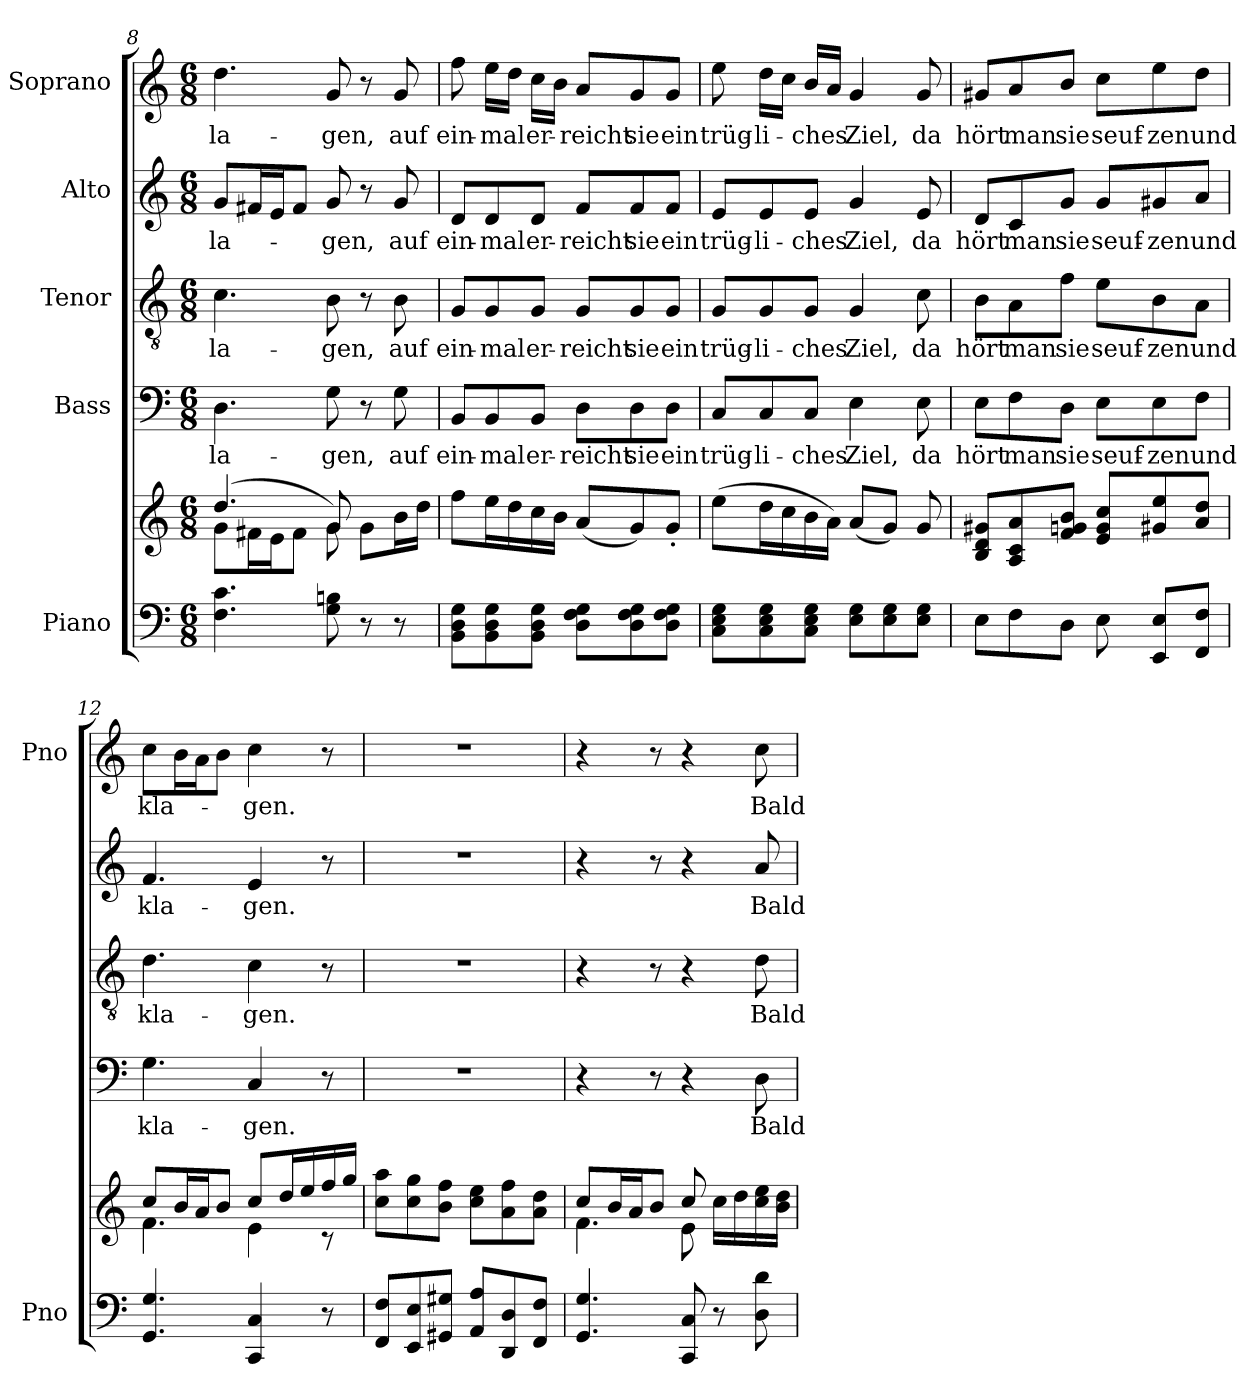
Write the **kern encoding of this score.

**kern	**kern	**kern	**text	**kern	**text	**kern	**text	**kern	**text
*part5	*part5	*part4	*part4	*part3	*part3	*part2	*part2	*part1	*part1
*staff6	*staff5	*staff4	*staff4	*staff3	*staff3	*staff2	*staff2	*staff1	*staff1
*I"Piano	*	*I"Bass	*	*I"Tenor	*	*I"Alto	*	*I"Soprano	*
*I'Pno	*	*	*	*	*	*	*	*I'Pno	*
!!LO:PB:g=z
*clefF4	*clefG2	*clefF4	*	*clefGv2	*	*clefG2	*	*clefG2	*
*k[]	*k[]	*k[]	*	*k[]	*	*k[]	*	*k[]	*
*C:	*C:	*C:	*	*C:	*	*C:	*	*C:	*
*M6/8	*M6/8	*M6/8	*	*M6/8	*	*M6/8	*	*M6/8	*
=8	=8	=8	=8	=8	=8	=8	=8	=8	=8
*	*^	*	*	*	*	*	*	*	*
4.F\ 4.c\	(4.dd/	8g\L	4.D\	-la-	4.c\	-la-	8g/L	-la-	4.dd\	-la-
.	.	16f#X\L	.	.	.	.	16f#X/L	.	.	.
.	.	16e\J	.	.	.	.	16e/J	.	.	.
.	.	8f#\J	.	.	.	.	8f#/J	.	.	.
8G\ 8Bn\	8g/)	8g\	8G\	-gen,	8B\	-gen,	8g/	-gen,	8g/	-gen,
8r	8g\L	4ryy	8r	.	8r	.	8r	.	8r	.
8r	16b\L	.	8G\	auf	8B\	auf	8g/	auf	8g/	auf
.	16dd\JJ	.	.	.	.	.	.	.	.	.
*	*v	*v	*	*	*	*	*	*	*	*
=9	=9	=9	=9	=9	=9	=9	=9	=9	=9
8BB\ 8D\ 8G\L	8ff\L	8BB/L	ein-	8G/L	ein-	8d/L	ein-	8ff\	ein-
8BB\ 8D\ 8G\	16ee\L	8BB/	-mal	8G/	-mal	8d/	-mal	16ee\LL	-mal
.	16dd\	.	.	.	.	.	.	16dd\JJ	.
8BB\ 8D\ 8G\J	16cc\	8BB/J	er-	8G/J	er-	8d/J	er-	16cc\LL	er-
.	16b\JJ	.	.	.	.	.	.	16b\JJ	.
8D\ 8F\ 8G\L	(8a/L	8D\L	-reicht	8G/L	-reicht	8f/L	-reicht	8a/L	-reicht
8D\ 8F\ 8G\	8g/)	8D\	sie	8G/	sie	8f/	sie	8g/	sie
8D\ 8F\ 8G\J	8g'</J	8D\J	ein	8G/J	ein	8f/J	ein	8g/J	ein
=10	=10	=10	=10	=10	=10	=10	=10	=10	=10
8C\ 8E\ 8G\L	(8ee\L	8C/L	trüg-	8G/L	trüg-	8e/L	trüg-	8ee\	trüg-
8C\ 8E\ 8G\	16dd\L	8C/	-li-	8G/	-li-	8e/	-li-	16dd\LL	-li-
.	16cc\	.	.	.	.	.	.	16cc\JJ	.
8C\ 8E\ 8G\J	16b\	8C/J	-ches	8G/J	-ches	8e/J	-ches	16b/LL	-ches
.	16a\JJ)	.	.	.	.	.	.	16a/JJ	.
8E\ 8G\L	(8a/L	4E\	Ziel,	4G/	Ziel,	4g/	Ziel,	4g/	Ziel,
8E\ 8G\	8g/J)	.	.	.	.	.	.	.	.
8E\ 8G\J	8g/	8E\	da	8c\	da	8e/	da	8g/	da
!!LO:LB:g=z
=11	=11	=11	=11	=11	=11	=11	=11	=11	=11
8E\L	8B/ 8d/ 8g#X/L	8E\L	hört	8B\L	hört	8d/L	hört	8g#X/L	hört
8F\	8A/ 8c/ 8a/	8F\	man	8A\	man	8c/	man	8a/	man
8D\J	8f/ 8gn/ 8b/J	8D\J	sie	8f\J	sie	8g/J	sie	8b/J	sie
8E\	8e/ 8g/ 8cc/L	8E\L	seuf-	8e\L	seuf-	8g/L	seuf-	8cc\L	seuf-
8EE/ 8E/L	8g#X/ 8ee/	8E\	-zen	8B\	-zen	8g#X/	-zen	8ee\	-zen
8FF/ 8F/J	8a/ 8dd/J	8F\J	und	8A\J	und	8a/J	und	8dd\J	und
=12	=12	=12	=12	=12	=12	=12	=12	=12	=12
*	*^	*	*	*	*	*	*	*	*
4.GG/ 4.G/	8cc/L	4.f\	4.G\	kla-	4.d\	kla-	4.f/	kla-	8cc\L	kla-
.	16b/L	.	.	.	.	.	.	.	16b\L	.
.	16a/J	.	.	.	.	.	.	.	16a\J	.
.	8b/J	.	.	.	.	.	.	.	8b\J	.
4CC/ 4C/	8cc/L	4e\	4C/	-gen.	4c\	-gen.	4e/	-gen.	4cc\	-gen.
.	16dd/L	.	.	.	.	.	.	.	.	.
.	16ee/	.	.	.	.	.	.	.	.	.
8r	16ff/	8rc	8r	.	8r	.	8r	.	8r	.
.	16gg/JJ	.	.	.	.	.	.	.	.	.
*	*v	*v	*	*	*	*	*	*	*	*
=13	=13	=13	=13	=13	=13	=13	=13	=13	=13
8FF/ 8F/L	8cc\ 8aa\L	2.r	.	2.r	.	2.r	.	2.r	.
8EE/ 8E/	8cc\ 8gg\	.	.	.	.	.	.	.	.
8GG#X/ 8G#X/J	8b\ 8ff\J	.	.	.	.	.	.	.	.
8AA/ 8A/L	8cc\ 8ee\L	.	.	.	.	.	.	.	.
8DD/ 8D/	8a\ 8ff\	.	.	.	.	.	.	.	.
8FF/ 8F/J	8a\ 8dd\J	.	.	.	.	.	.	.	.
=14	=14	=14	=14	=14	=14	=14	=14	=14	=14
*	*^	*	*	*	*	*	*	*	*
4.GG/ 4.G/	8cc/L	4.f\	4r	.	4r	.	4r	.	4r	.
.	16b/L	.	.	.	.	.	.	.	.	.
.	16a/J	.	.	.	.	.	.	.	.	.
.	8b/J	.	8r	.	8r	.	8r	.	8r	.
8CC/ 8C/	8cc/	8e\	4r	.	4r	.	4r	.	4r	.
8r	16cc\LL	4ryy	.	.	.	.	.	.	.	.
.	16dd\	.	.	.	.	.	.	.	.	.
8D\ 8d\	16cc\ 16ee\	.	8D\	Bald	8d\	Bald	8a/	Bald	8cc\	Bald
.	16b\ 16dd\JJ	.	.	.	.	.	.	.	.	.
*	*v	*v	*	*	*	*	*	*	*	*
=	=	=	=	=	=	=	=	=	=
*-	*-	*-	*-	*-	*-	*-	*-	*-	*-
